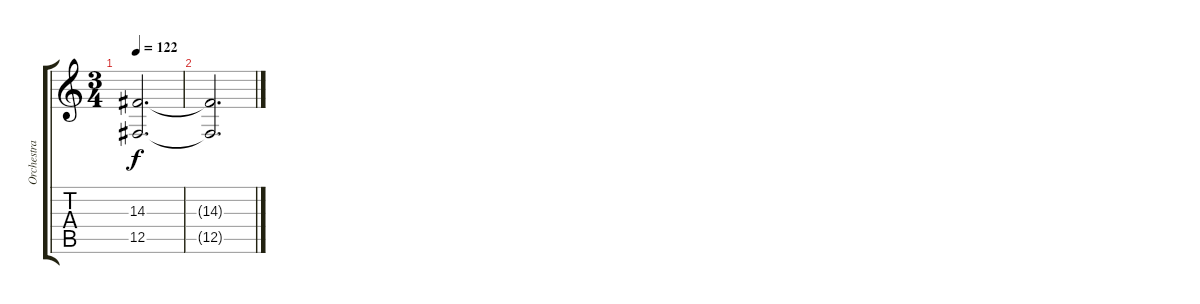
\track ("Orchestra" "Orchestra") {instrument stringensemble1}
\staff {score tabs}
\tuning (Db4 Ab3 E3 B2 Gb2 B1) {hide}
\ts (3 4)
\tempo 122
\clef g2
\ks c
(14.3{t} 12.5{t}).2{d dy f} |
(14.3{t} 12.5{t}).2{d}
